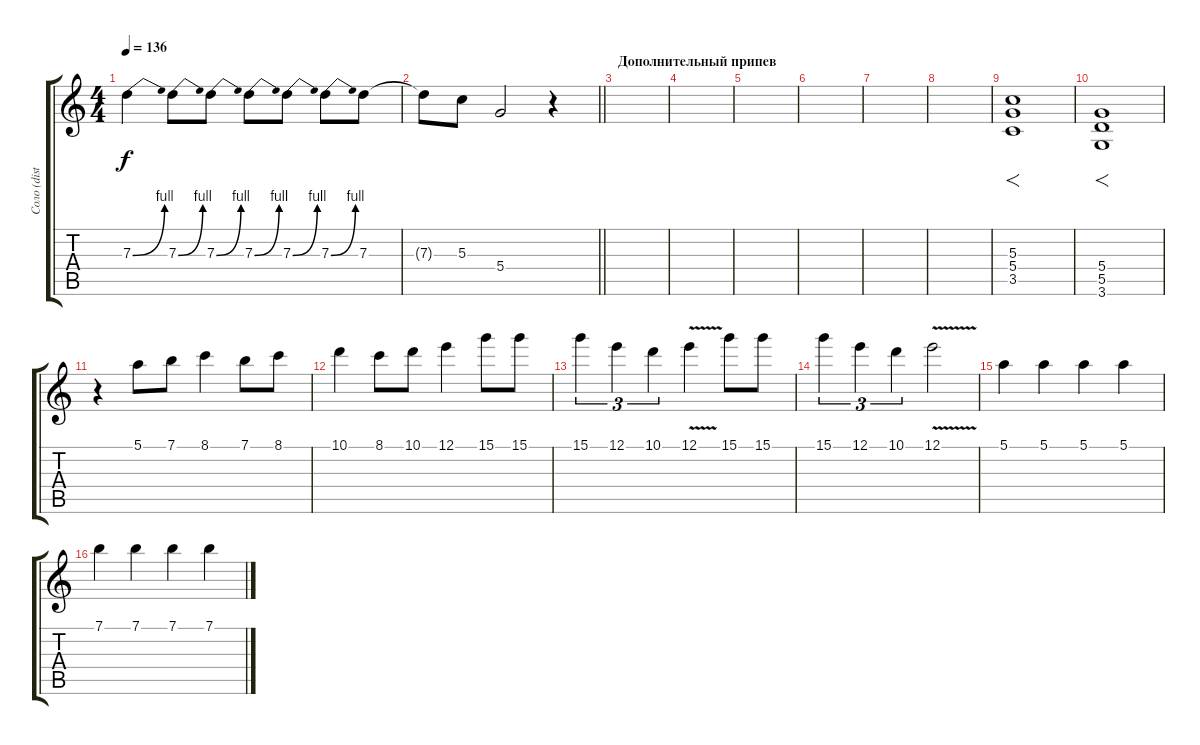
\track ("Соло (dist)" "Соло (dist") {instrument distortionguitar}
\staff {score tabs}
\tuning (E4 B3 G3 D3 A2 E2) {hide}
\ts (4 4)
\tempo 136
\clef g2
\ks c
7.3{be (bend 0 0 60 4)}.4{dy f} 7.3{be (bend 0 0 60 4)}.8 7.3{be (bend 0 0 60 4)}.8 7.3{be (bend 0 0 60 4)}.8 7.3{be (bend 0 0 60 4)}.8 7.3{be (bend 0 0 60 4)}.8 7.3.8 |
\barLineRight lightlight
7.3{t}.8 5.3.8 5.4.2 r.4 |
\section ("" "Дополнительный припев")
|
|
|
|
|
|
(5.3 5.4 3.5).1{f} |
(5.4 5.5 3.6).1{f} |
r.4 5.1.8 7.1.8 8.1.4 7.1.8 8.1.8 |
10.1.4 8.1.8 10.1.8 12.1.4 15.1.8 15.1.8 |
15.1.4{tu (3 2)} 12.1.4{tu (3 2)} 10.1.4{tu (3 2)} 12.1{v}.4 15.1.8 15.1.8 |
15.1.4{tu (3 2)} 12.1.4{tu (3 2)} 10.1.4{tu (3 2)} 12.1{v}.2 |
5.1.4 5.1.4 5.1.4 5.1.4 |
7.1.4 7.1.4 7.1.4 7.1.4
